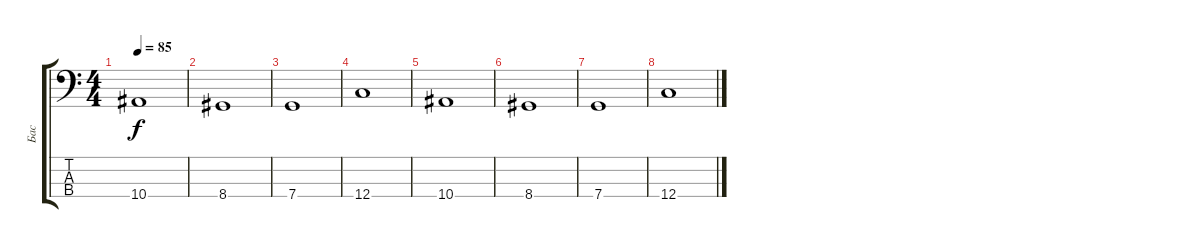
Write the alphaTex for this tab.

\track ("Бас" "Бас") {instrument electricbasspick}
\staff {score tabs}
\tuning (F2 C2 G1 C1) {hide}
\ts (4 4)
\tempo 85
\clef f4
\ks c
10.4.1{dy f} |
8.4.1 |
7.4.1 |
12.4.1 |
10.4.1 |
8.4.1 |
7.4.1 |
12.4.1
